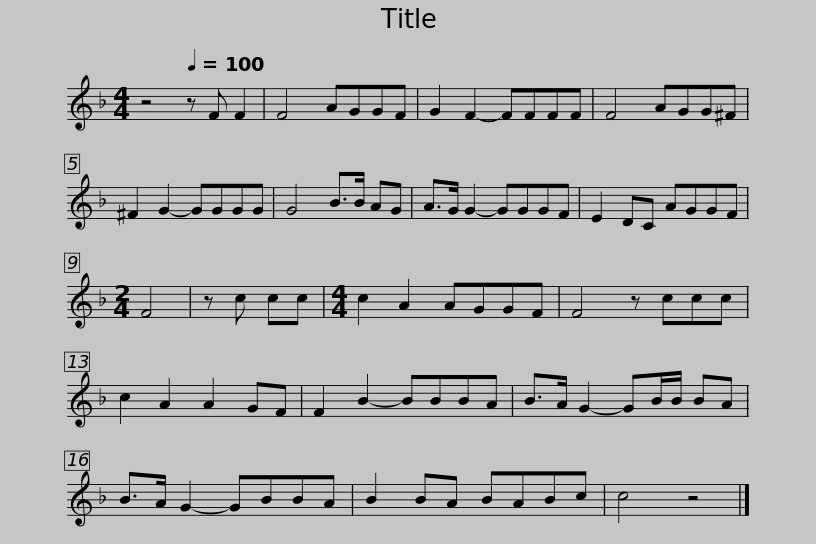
X:1
L:1/8
M:4/4
I:linebreak $
K:F
V:1 treble
V:1
 z4[Q:1/4=100] z F F2 | F4 AGGF | G2 F2- FFFF | F4 AGG^F | ^F2 G2- GGGG | %5
 G4 B>B AG | A>G G2- GGGF |$ E2 DC AGGF |[M:2/4] F4 | z c cc | %10
[M:4/4] c2 A2 AGGF | F4 z ccc | c2 A2 A2 GF | F2 B2- BBBA | B>A G2- GB/B/ BA |$ %15
 B>A G2- GBBA | B2 BA BABc | c4 z4 |] %18
